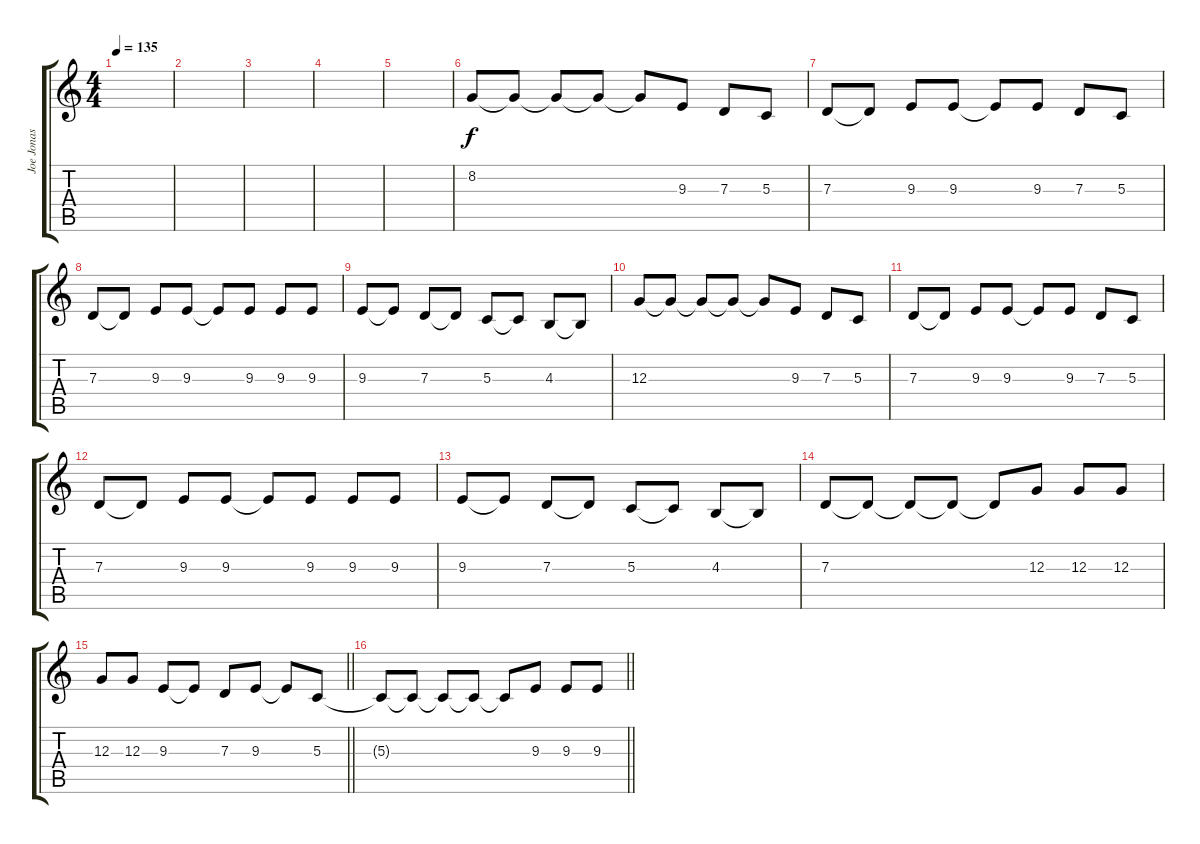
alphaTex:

\track ("Joe Jonas" "Joe Jonas") {instrument oboe}
\staff {score tabs}
\tuning (E4 B3 G3 D3 A2 E2) {hide}
\ts (4 4)
\tempo 135
\clef g2
\ks c
|
|
|
|
|
8.2.8 8.2{t}.8 8.2{t}.8 8.2{t}.8 8.2{t}.8 9.3.8 7.3.8 5.3.8 |
7.3.8 7.3{t}.8 9.3.8 9.3.8 9.3{t}.8 9.3.8 7.3.8 5.3.8 |
7.3.8 7.3{t}.8 9.3.8 9.3.8 9.3{t}.8 9.3.8 9.3.8 9.3.8 |
9.3.8 9.3{t}.8 7.3.8 7.3{t}.8 5.3.8 5.3{t}.8 4.3.8 4.3{t}.8 |
12.3.8 12.3{t}.8 12.3{t}.8 12.3{t}.8 12.3{t}.8 9.3.8 7.3.8 5.3.8 |
7.3.8 7.3{t}.8 9.3.8 9.3.8 9.3{t}.8 9.3.8 7.3.8 5.3.8 |
7.3.8 7.3{t}.8 9.3.8 9.3.8 9.3{t}.8 9.3.8 9.3.8 9.3.8 |
9.3.8 9.3{t}.8 7.3.8 7.3{t}.8 5.3.8 5.3{t}.8 4.3.8 4.3{t}.8 |
7.3.8 7.3{t}.8 7.3{t}.8 7.3{t}.8 7.3{t}.8 12.3.8 12.3.8 12.3.8 |
\barLineRight lightlight
12.3.8 12.3.8 9.3.8 9.3{t}.8 7.3.8 9.3.8 9.3{t}.8 5.3.8 |
\barLineRight lightlight
5.3{t}.8 5.3{t}.8 5.3{t}.8 5.3{t}.8 5.3{t}.8 9.3.8 9.3.8 9.3.8
